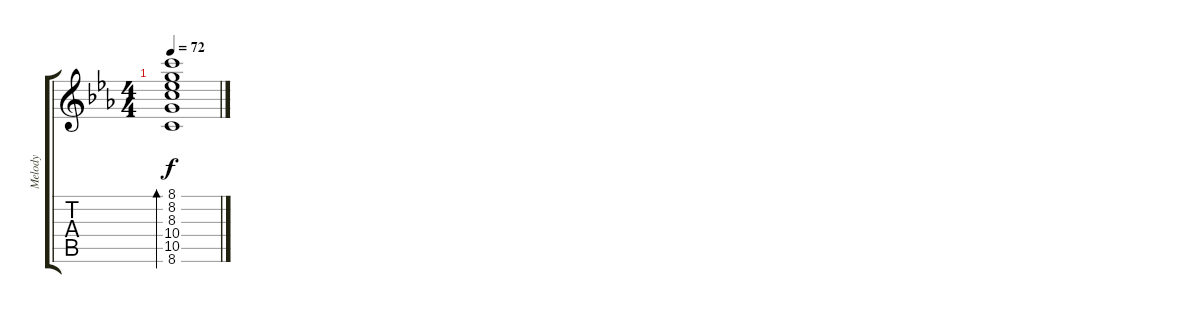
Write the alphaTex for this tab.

\track ("Melody" "Melody") {instrument acousticguitarsteel}
\staff {score tabs}
\tuning (E4 B3 G3 D3 A2 E2) {hide}
\ts (4 4)
\tempo 72
\clef g2
\ks cminor
(8.1 8.2 8.3 10.4 10.5 8.6).1{bd 240 dy f}
